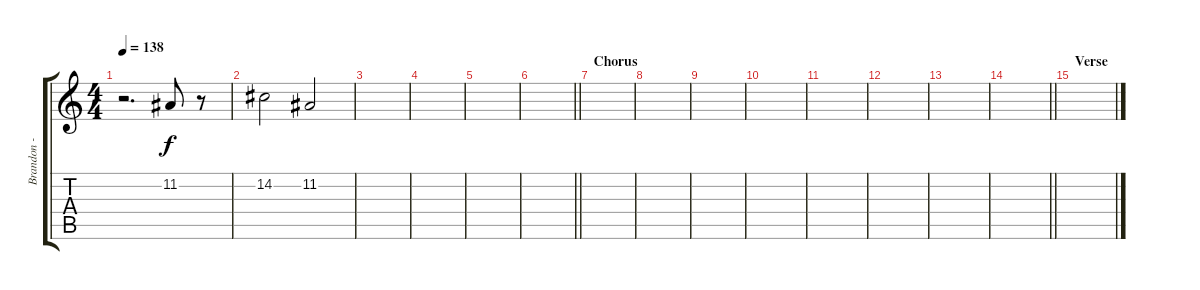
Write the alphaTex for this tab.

\track ("Brandon - Back Vocals" "Brandon - ") {mute instrument flute}
\staff {score tabs}
\tuning (E4 B3 G3 D3 A2 E2) {hide}
\ts (4 4)
\tempo 138
\clef g2
\ks c
r.2{d dy f} 11.2.8 r.8 |
14.2.2 11.2.2 |
|
|
|
\barLineRight lightlight
|
\section ("" "Chorus")
|
|
|
|
|
|
|
\barLineRight lightlight
|
\section ("" "Verse")
